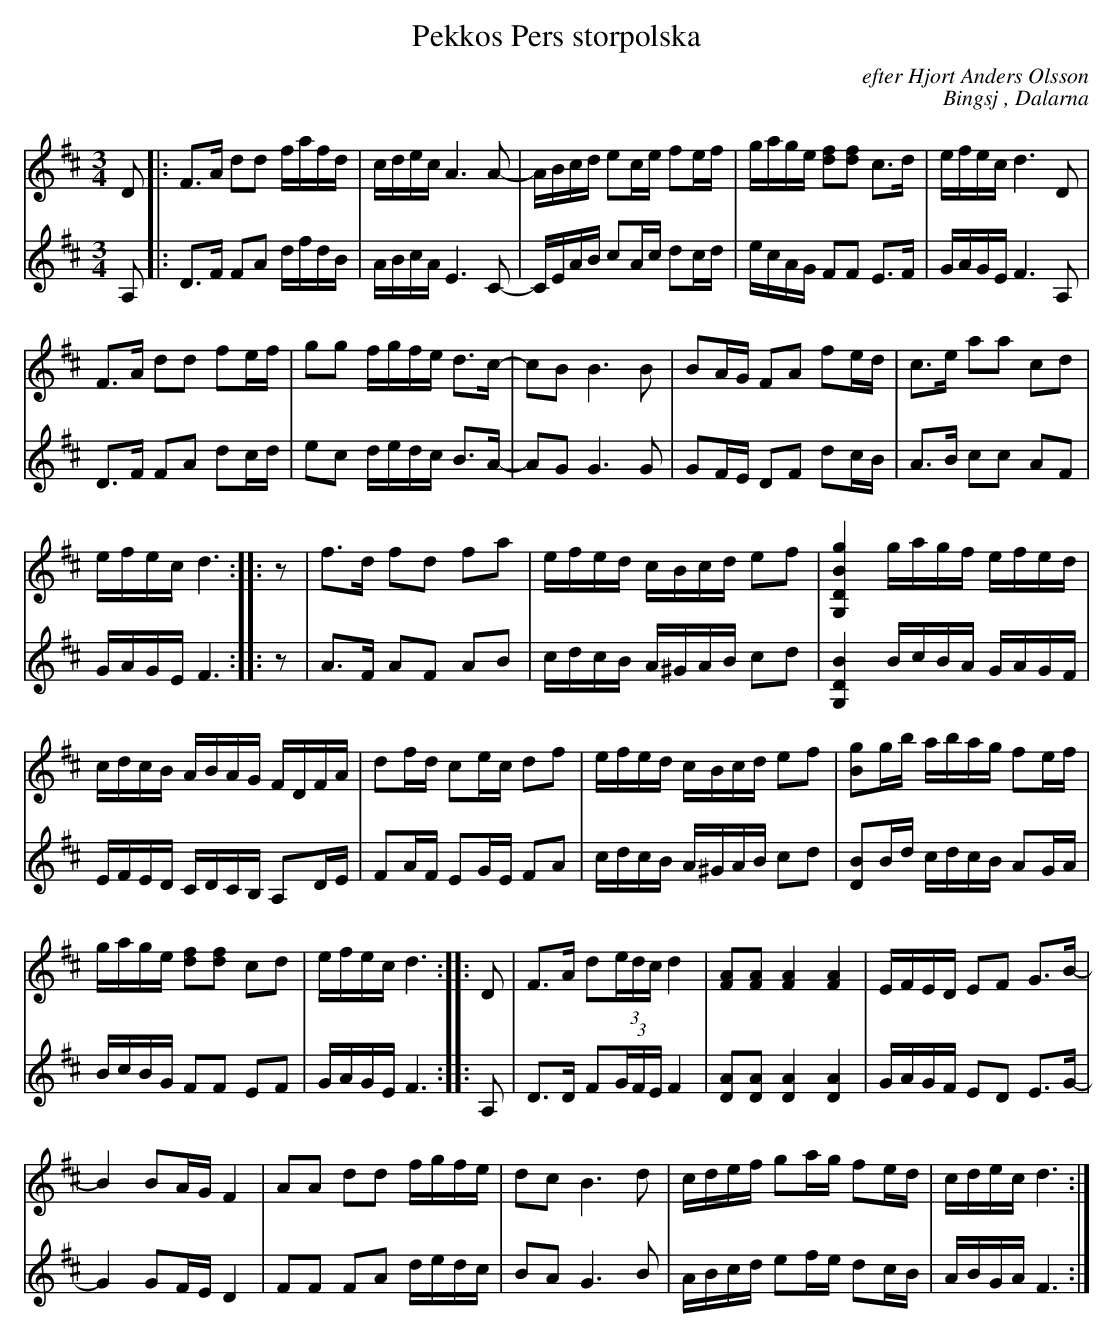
X:1
T: Pekkos Pers storpolska
C: efter Hjort Anders Olsson
C: Bingsj , Dalarna
M: 3/4
L: 1/8
K: D
V:1
D |: F>A dd f/a/f/d/ | c/d/e/c/ A3 A-| A/B/c/d/ ec/e/ fe/f/ | g/a/g/e/ [df][df] c>d | e/f/e/c/ d3  D|
F>A dd fe/f/ | gg f/g/f/e/ d>c- | cB B3 B | BA/G/ FA fe/d/ | c>e aa cd |
e/f/e/c/ d3 :: z | f>d fd fa | e/f/e/d/ c/B/c/d/ ef | [G,2D2B2g2] g/a/g/f/ e/f/e/d/ |
c/d/c/B/ A/B/A/G/ F/D/F/A/ | df/d/ ce/c/ df | e/f/e/d/ c/B/c/d/ ef | [Bg]g/b/ a/b/a/g/ fe/f/ |
g/a/g/e/ [df][df] cd | e/f/e/c/ d3 :: D | F>A d(3e/d/c/ d2 | [FA][FA] [F2A2] [F2A2] | E/F/E/D/ EF G>B- |
B2 BA/G/ F2 | AA dd f/g/f/e/ | dc B3 d | c/d/e/f/ ga/g/ fe/d/ | c/d/e/c/ d3 :|]
V:2
A, |: D>F FA d/f/d/B/ | A/B/c/A/ E3 C-| C/E/A/B/ cA/c/ dc/d/ | e/c/A/G/ FF E>F | G/A/G/E/ F3 A, |
D>F FA dc/d/ | ec d/e/d/c/ B>A- | AG G3 G | GF/E/ DF dc/B/ | A>B cc AF |
G/A/G/E/ F3 :: z | A>F AF AB | c/d/c/B/ A/^G/A/B/ cd | [G,2D2B2] B/c/B/A/ G/A/G/F/ |
E/F/E/D/ C/D/C/B,/ A,D/E/ | FA/F/ EG/E/ FA | c/d/c/B/ A/^G/A/B/ cd | [DB]B/d/ c/d/c/B/ AG/A/ |
B/c/B/G/ FF EF | G/A/G/E/ F3 :: A, | D>D F(3G/F/E/ F2 | [DA][DA] [D2A2] [D2A2] | G/A/G/F/ ED E>G- |
G2 GF/E/ D2 | FF FA d/e/d/c/ | BA G3 B | A/B/c/d/ ef/e/ dc/B/ | A/B/G/A/ F3 :|]
